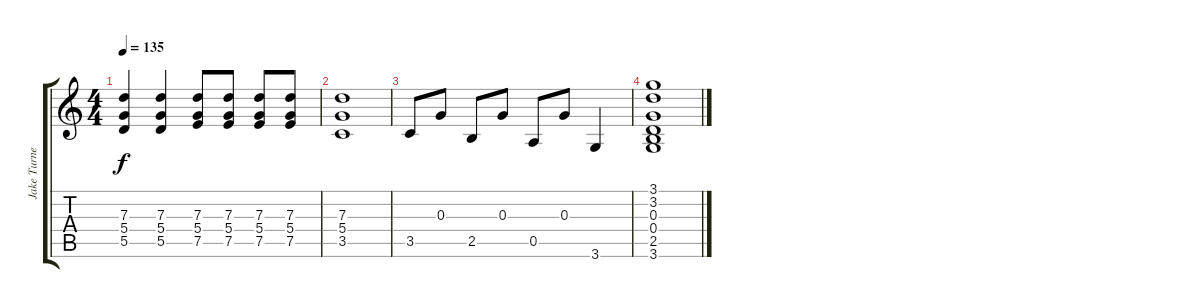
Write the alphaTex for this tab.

\track ("Jake Turner" "Jake Turne") {instrument acousticguitarsteel}
\staff {score tabs}
\tuning (E4 B3 G3 D3 A2 E2) {hide}
\ts (4 4)
\tempo 135
\clef g2
\ks c
(7.3 5.4 5.5).4{dy f} (7.3 5.4 5.5).4 (7.3 5.4 7.5).8 (7.3 5.4 7.5).8 (7.3 5.4 7.5).8 (7.3 5.4 7.5).8 |
(7.3 5.4 3.5).1 |
3.5.8 0.3.8 2.5.8 0.3.8 0.5.8 0.3.8 3.6.4 |
(3.1 3.2 0.3 0.4 2.5 3.6).1
